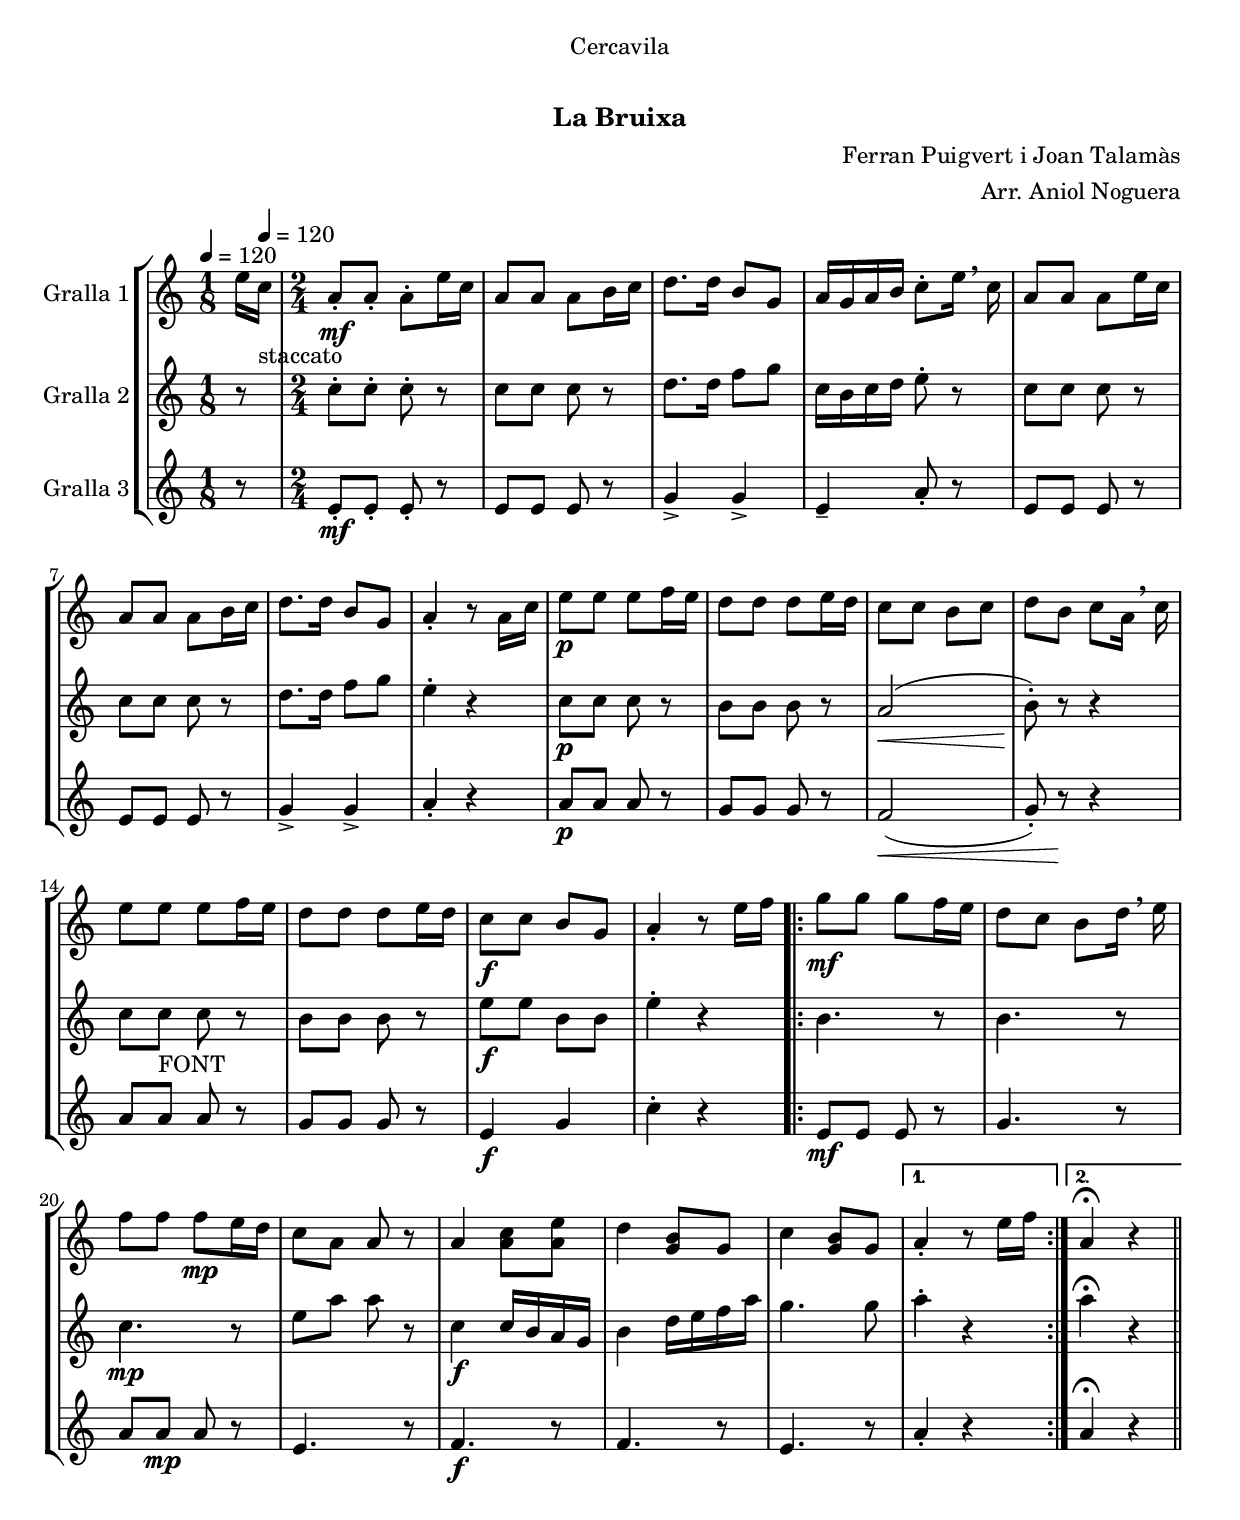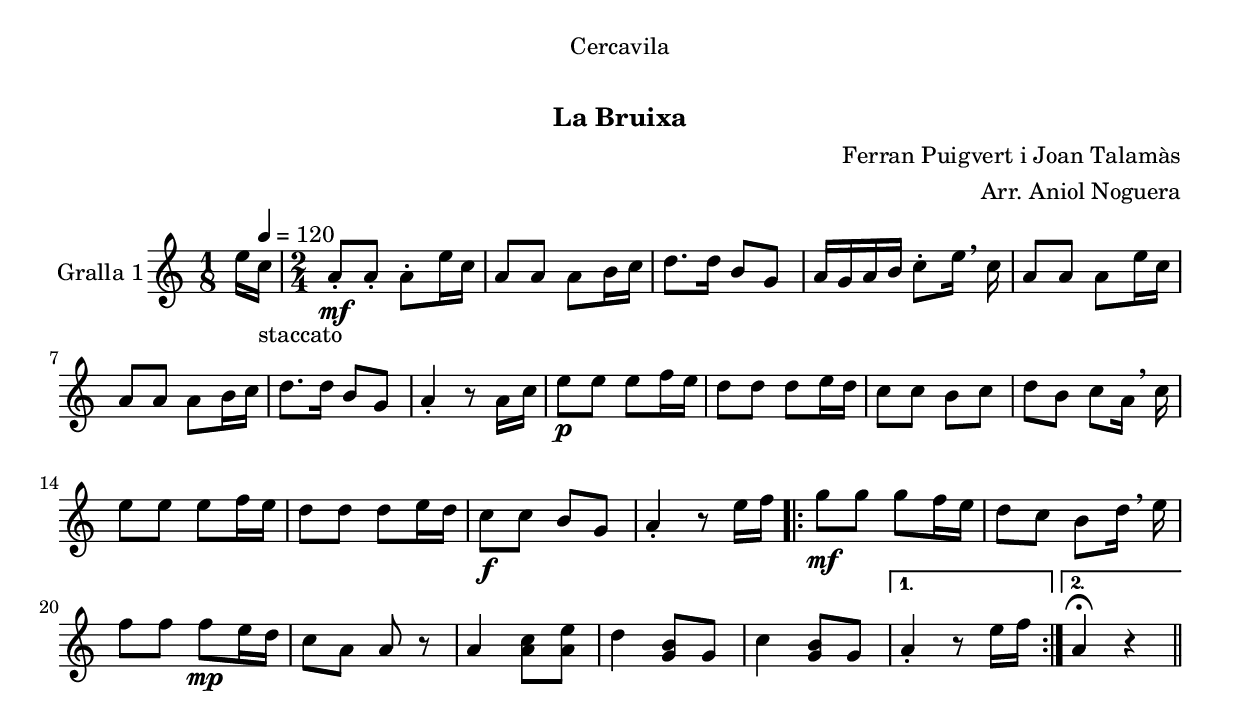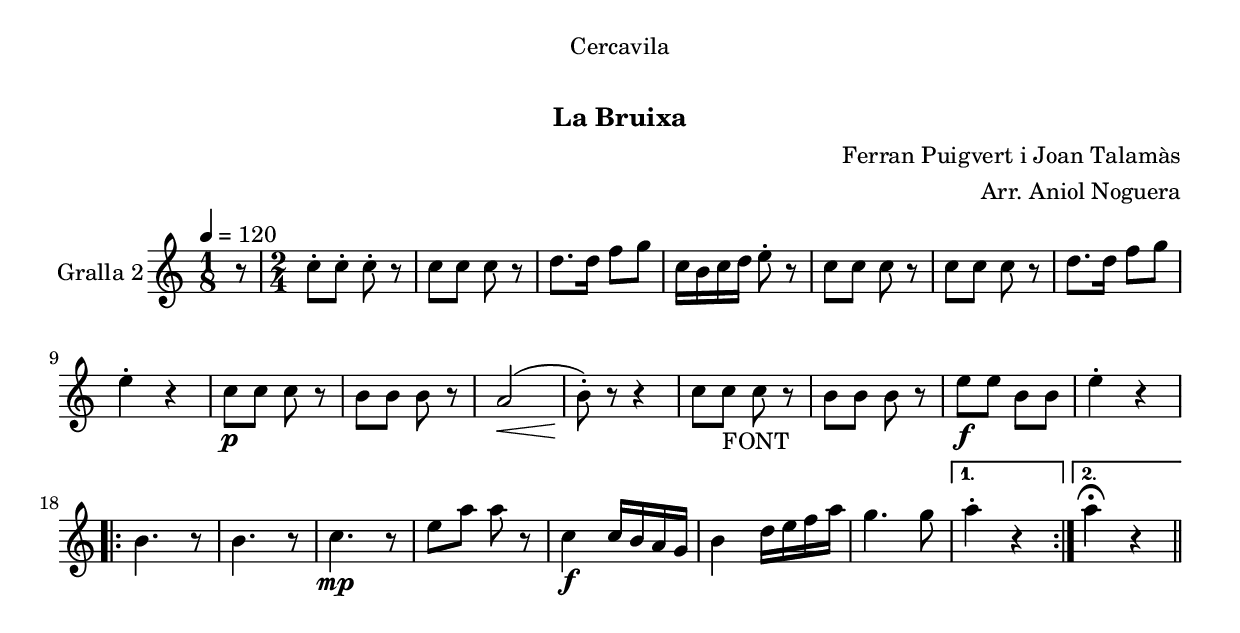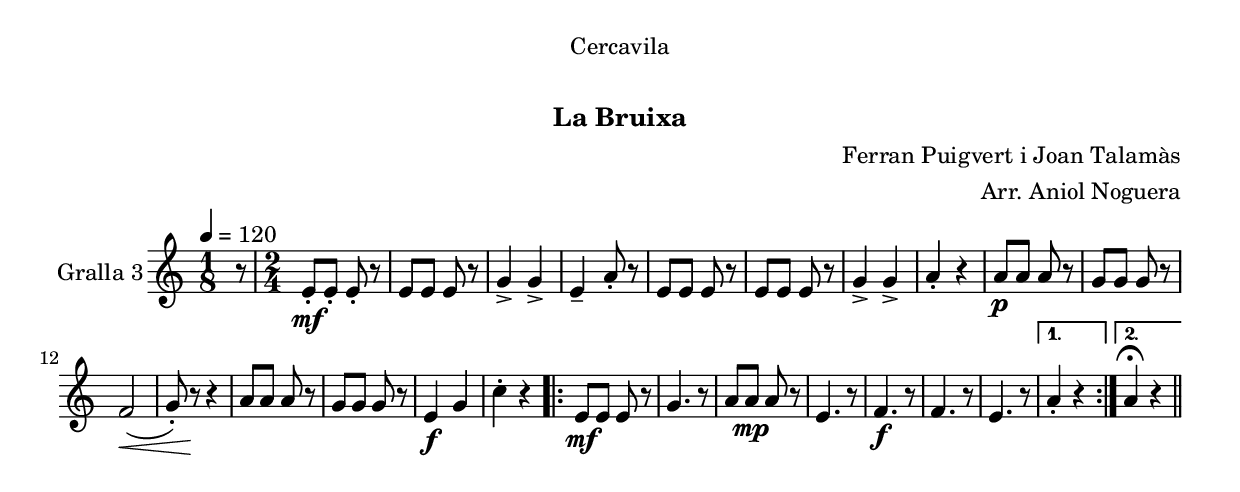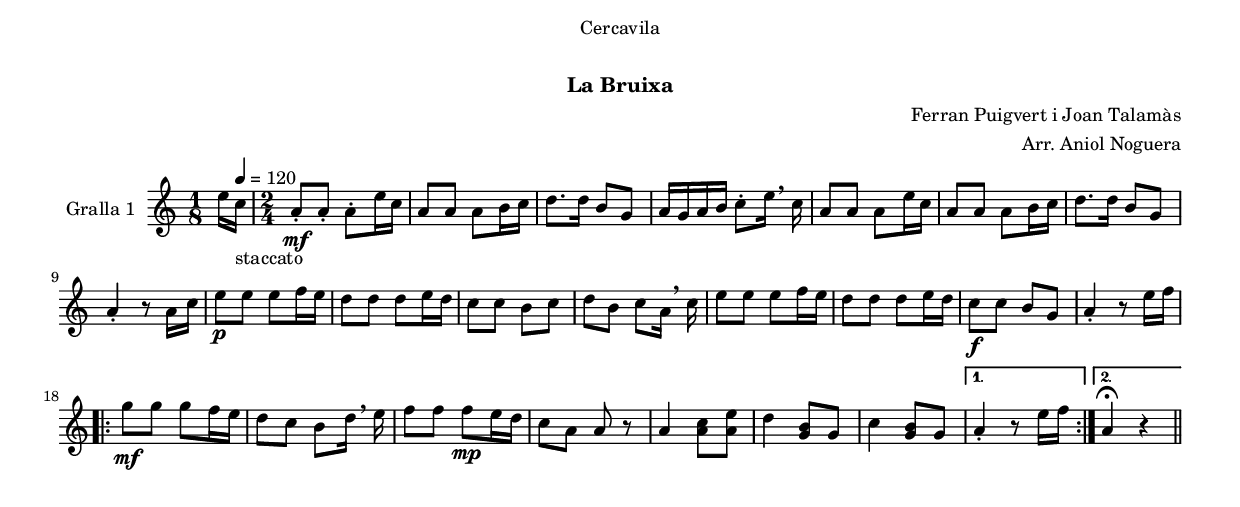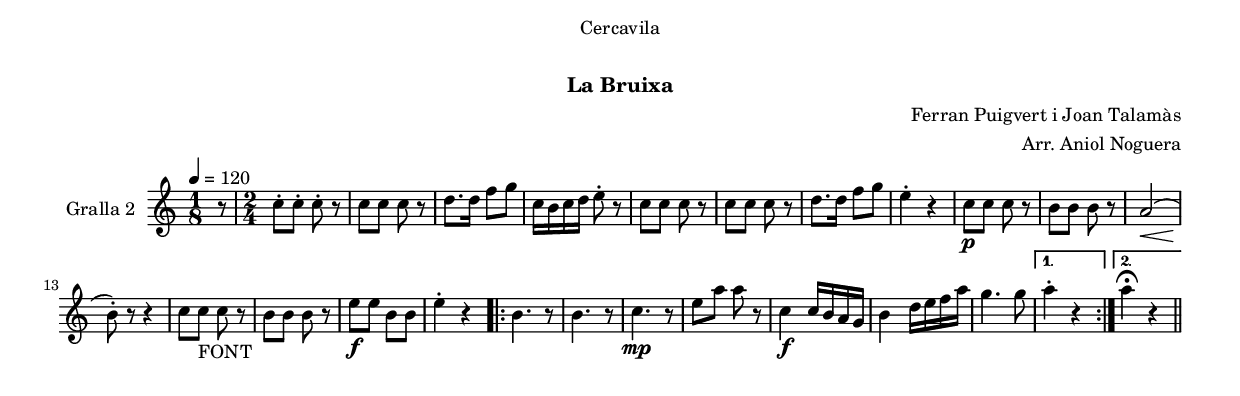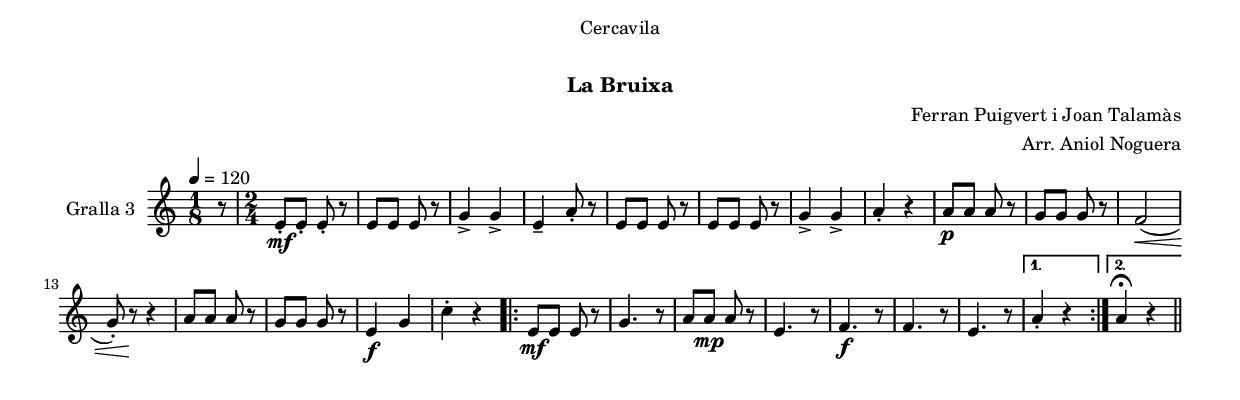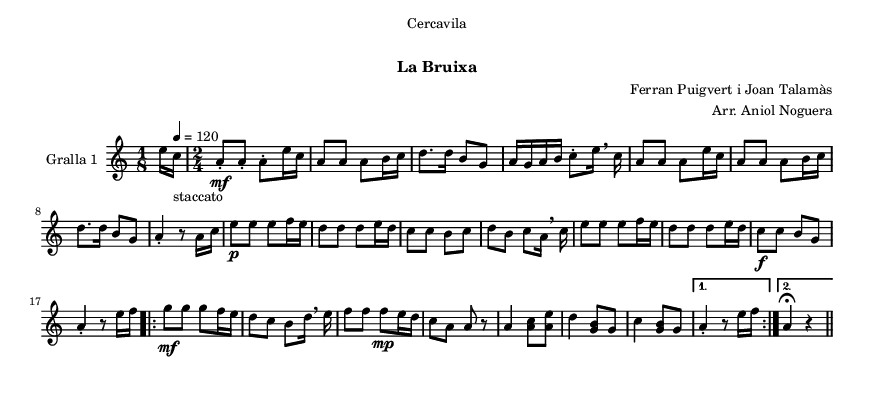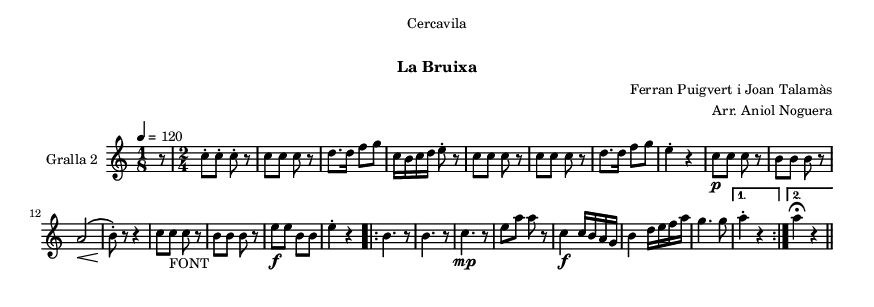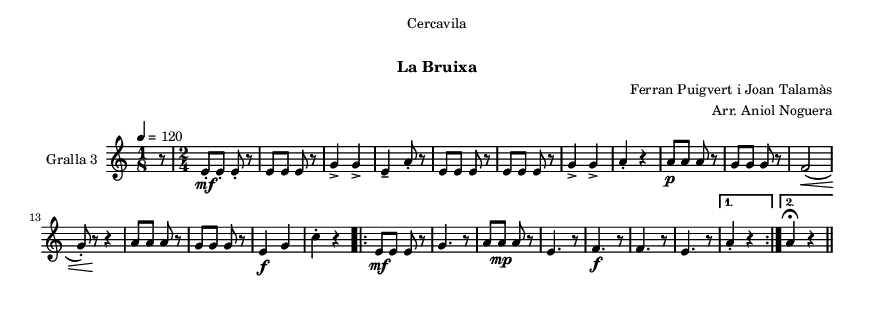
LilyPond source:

\version "2.16.0"

\header {
  dedication="Cercavila"
  title="   "
  subtitle="La Bruixa"
  subsubtitle=""
  poet=""
  meter=""
  piece=""
  composer="Ferran Puigvert i Joan Talamàs"
  arranger="Arr. Aniol Noguera"
  opus=""
  instrument=""
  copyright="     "
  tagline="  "
}

liniaroAa =
\relative e''
{
  \clef treble
  \key c \major
  \time 1/8
  e16 \tempo 4 = 120 c _"staccato"  |
  \time 2/4   a8 -. \mf a-. a-. e'16 c  |
  a8 a a b16 c  |
  d8. d16 b8 g  |
  %05
  a16 g a b c8-. e16 \breathe c  |
  a8 a a e'16 c  |
  a8 a a b16 c  |
  d8. d16 b8 g  |
  a4-. r8 a16 c  |
  %10
  e8 \p e e f16 e  |
  d8 d d e16 d  |
  c8 c b c  |
  d8 b c a16 \breathe c  |
  e8 e  e f16 e  |
  %15
  d8 d d e16 d  |
  c8 \f c b g  |
  a4-. r8 e'16 f  |
  \repeat volta 2 { g8 \mf g g f16 e  |
  d8 c b d16 \breathe e  |
  %20
  f8 f f \mp e16 d  |
  c8 a a r  |
  a4 <a c>8 <a e'>  |
  d4 <g, b>8 g  |
  c4 <g b>8 g }
  %25
  \alternative { { a4-. r8 e'16 f }
  { a,4\fermata r4 } } \bar "||" % kompletite
}

liniaroAb =
\relative c''
{
  \tempo 4 = 120
  \clef treble
  \key c \major
  \time 1/8
  r8  |
  \time 2/4   c8-. c-. c-. r  |
  c8 c c r  |
  d8. d16 f8 g  |
  %05
  c,16 b c d e8-. r  |
  c8 c c r  |
  c8 c c r  |
  d8. d16 f8 g  |
  e4-. r  |
  %10
  c8 \p c c r  |
  b8 b b r  |
  a2 \< (  |
  b8-. ) \! r r4  |
  c8 c _"FONT" c r  |
  %15
  b8 b b r  |
  e8 \f e b b  |
  e4-. r  |
  \repeat volta 2 { b4. r8  |
  b4. r8  |
  %20
  c4. \mp r8  |
  e8 a a r  |
  c,4 \f \f c16 b a g  |
  b4 d16 e f a  |
  g4. g8 }
  %25
  \alternative { { a4-. r }
  { a4\fermata r4 } } \bar "||" % kompletite
}

liniaroAc =
\relative e'
{
  \tempo 4 = 120
  \clef treble
  \key c \major
  \time 1/8
  r8  |
  \time 2/4   e8-. \mf \mf e-. e-. r  |
  e8 e e r  |
  g4-> g->  |
  %05
  e4-- a8-. r  |
  e8 e e r  |
  e8 e e r  |
  g4-> g->  |
  a4-. r  |
  %10
  a8 \p a a r  |
  g8 g g r  |
  f2 \< (  |
  g8-. ) r \! r4  |
  a8 a  a r  |
  %15
  g8 g g r  |
  e4 \f g  |
  c4-. r  |
  \repeat volta 2 { e,8 \mf \mf e e r  |
  g4. r8  |
  %20
  a8 a \mp a r  |
  e4. r8  |
  f4. \f r8  |
  f4. r8  |
  e4. r8 }
  %25
  \alternative { { a4-. r }
  { a4\fermata r4 } } \bar "||" % kompletite
}

\book {

\paper {
  print-page-number = false
  #(set-paper-size "a4")
  #(layout-set-staff-size 20)
}

\bookpart {
  \score {
    \new StaffGroup {
      \override Score.RehearsalMark #'self-alignment-X = #LEFT
      <<
        \new Staff \with {instrumentName = #"Gralla 1" } \liniaroAa
        \new Staff \with {instrumentName = #"Gralla 2" } \liniaroAb
        \new Staff \with {instrumentName = #"Gralla 3" } \liniaroAc
      >>
    }
    \layout {}
  }\score { \unfoldRepeats
    \new StaffGroup {
      \override Score.RehearsalMark #'self-alignment-X = #LEFT
      <<
        \new Staff \with {instrumentName = #"Gralla 1" } \liniaroAa
        \new Staff \with {instrumentName = #"Gralla 2" } \liniaroAb
        \new Staff \with {instrumentName = #"Gralla 3" } \liniaroAc
      >>
    }
    \midi {}
  }
}

\bookpart {
  \header {}
  \score {
    \new StaffGroup {
      \override Score.RehearsalMark #'self-alignment-X = #LEFT
      <<
        \new Staff \with {instrumentName = #"Gralla 1" } \liniaroAa
      >>
    }
    \layout {}
  }\score { \unfoldRepeats
    \new StaffGroup {
      \override Score.RehearsalMark #'self-alignment-X = #LEFT
      <<
        \new Staff \with {instrumentName = #"Gralla 1" } \liniaroAa
      >>
    }
    \midi {}
  }
}

\bookpart {
  \header {}
  \score {
    \new StaffGroup {
      \override Score.RehearsalMark #'self-alignment-X = #LEFT
      <<
        \new Staff \with {instrumentName = #"Gralla 2" } \liniaroAb
      >>
    }
    \layout {}
  }\score { \unfoldRepeats
    \new StaffGroup {
      \override Score.RehearsalMark #'self-alignment-X = #LEFT
      <<
        \new Staff \with {instrumentName = #"Gralla 2" } \liniaroAb
      >>
    }
    \midi {}
  }
}

\bookpart {
  \header {}
  \score {
    \new StaffGroup {
      \override Score.RehearsalMark #'self-alignment-X = #LEFT
      <<
        \new Staff \with {instrumentName = #"Gralla 3" } \liniaroAc
      >>
    }
    \layout {}
  }\score { \unfoldRepeats
    \new StaffGroup {
      \override Score.RehearsalMark #'self-alignment-X = #LEFT
      <<
        \new Staff \with {instrumentName = #"Gralla 3" } \liniaroAc
      >>
    }
    \midi {}
  }
}

}

\book {

\paper {
  print-page-number = false
  #(set-paper-size "a5landscape")
  #(layout-set-staff-size 16)
}

\bookpart {
  \header {}
  \score {
    \new StaffGroup {
      \override Score.RehearsalMark #'self-alignment-X = #LEFT
      <<
        \new Staff \with {instrumentName = #"Gralla 1" } \liniaroAa
      >>
    }
    \layout {}
  }
}

\bookpart {
  \header {}
  \score {
    \new StaffGroup {
      \override Score.RehearsalMark #'self-alignment-X = #LEFT
      <<
        \new Staff \with {instrumentName = #"Gralla 2" } \liniaroAb
      >>
    }
    \layout {}
  }
}

\bookpart {
  \header {}
  \score {
    \new StaffGroup {
      \override Score.RehearsalMark #'self-alignment-X = #LEFT
      <<
        \new Staff \with {instrumentName = #"Gralla 3" } \liniaroAc
      >>
    }
    \layout {}
  }
}

}

\book {

\paper {
  print-page-number = false
  #(set-paper-size "a6landscape")
  #(layout-set-staff-size 12)
}

\bookpart {
  \header {}
  \score {
    \new StaffGroup {
      \override Score.RehearsalMark #'self-alignment-X = #LEFT
      <<
        \new Staff \with {instrumentName = #"Gralla 1" } \liniaroAa
      >>
    }
    \layout {}
  }
}

\bookpart {
  \header {}
  \score {
    \new StaffGroup {
      \override Score.RehearsalMark #'self-alignment-X = #LEFT
      <<
        \new Staff \with {instrumentName = #"Gralla 2" } \liniaroAb
      >>
    }
    \layout {}
  }
}

\bookpart {
  \header {}
  \score {
    \new StaffGroup {
      \override Score.RehearsalMark #'self-alignment-X = #LEFT
      <<
        \new Staff \with {instrumentName = #"Gralla 3" } \liniaroAc
      >>
    }
    \layout {}
  }
}

}

